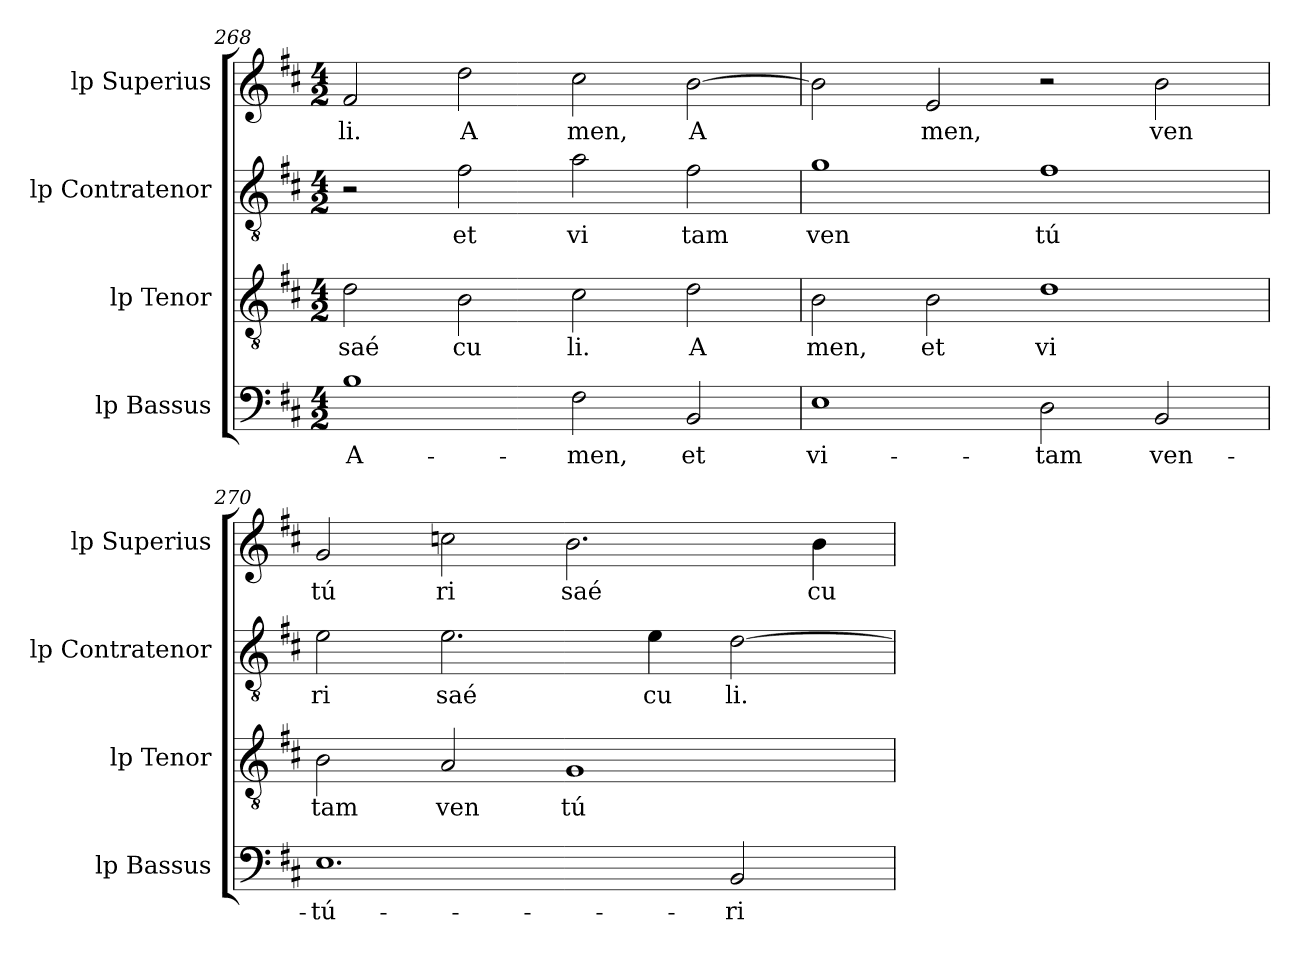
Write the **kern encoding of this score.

**kern	**text	**kern	**text	**kern	**text	**kern	**text
*part4	*part4	*part3	*part3	*part2	*part2	*part1	*part1
*staff4	*staff4	*staff3	*staff3	*staff2	*staff2	*staff1	*staff1
*I"lp Bassus	*	*I"lp Tenor	*	*I"lp Contratenor	*	*I"lp Superius	*
*I'lp Bassus	*	*I'lp Tenor	*	*I'lp Contratenor	*	*I'lp Superius	*
!!LO:LB:g=z
*clefF4	*	*clefGv2	*	*clefGv2	*	*clefG2	*
*k[f#c#]	*	*k[f#c#]	*	*k[f#c#]	*	*k[f#c#]	*
*D:	*	*D:	*	*D:	*	*D:	*
*M4/2	*	*M4/2	*	*M4/2	*	*M4/2	*
=268	=268	=268	=268	=268	=268	=268	=268
!	!LO:LY:b:cj	!	!LO:LY:b:cj	!	!	!	!LO:LY:b:cj
1B	A-	2d\	saé	2r	.	2f#/	-li.
!	!	!	!LO:LY:b:cj	!	!LO:LY:b:cj	!	!LO:LY:b:cj
.	.	2B\	cu	2f#\	et	2dd\	A
!	!LO:LY:b:cj	!	!LO:LY:b:cj	!	!LO:LY:b:cj	!	!LO:LY:b:cj
2F#\	-men,	2c#\	li.	2a\	vi	2cc#\	men,
!	!LO:LY:b:cj	!	!LO:LY:b:cj	!	!LO:LY:b:cj	!	!LO:LY:b:cj
2BB/	et	2d\	A	2f#\	tam	[>2b\	A
=269	=269	=269	=269	=269	=269	=269	=269
!	!LO:LY:b:cj	!	!LO:LY:b:cj	!	!LO:LY:b:cj	!	!
1E	vi-	2B\	men,	1g	ven	2b\]	.
!	!	!	!LO:LY:b:cj	!	!	!	!LO:LY:b:cj
.	.	2B\	et	.	.	2e/	men,
!	!LO:LY:b:cj	!	!LO:LY:b:cj	!	!LO:LY:b:cj	!	!
2D\	-tam	1d	vi	1f#	tú	2r	.
!	!LO:LY:b:cj	!	!	!	!	!	!LO:LY:b:cj
2BB/	ven-	.	.	.	.	2b\	ven
=270	=270	=270	=270	=270	=270	=270	=270
!	!LO:LY:b:cj	!	!LO:LY:b:cj	!	!LO:LY:b:cj	!	!LO:LY:b:cj
1.E	-tú-	2B\	tam	2e\	ri	2g/	tú
!	!	!	!LO:LY:b:cj	!	!LO:LY:b:cj	!	!LO:LY:b:cj
.	.	2A/	ven	2.e\	saé	2ccn\	ri
!	!	!	!LO:LY:b:cj	!	!	!	!LO:LY:b:cj
.	.	1G	tú	.	.	2.b\	saé
!	!	!	!	!	!LO:LY:b:cj	!	!
.	.	.	.	4e\	cu	.	.
!	!LO:LY:b:cj	!	!	!	!LO:LY:b:cj	!	!
2BB/	-ri	.	.	[>2d\	li.	.	.
!	!	!	!	!	!	!	!LO:LY:b:cj
.	.	.	.	.	.	4b\	cu
=	=	=	=	=	=	=	=
*-	*-	*-	*-	*-	*-	*-	*-
